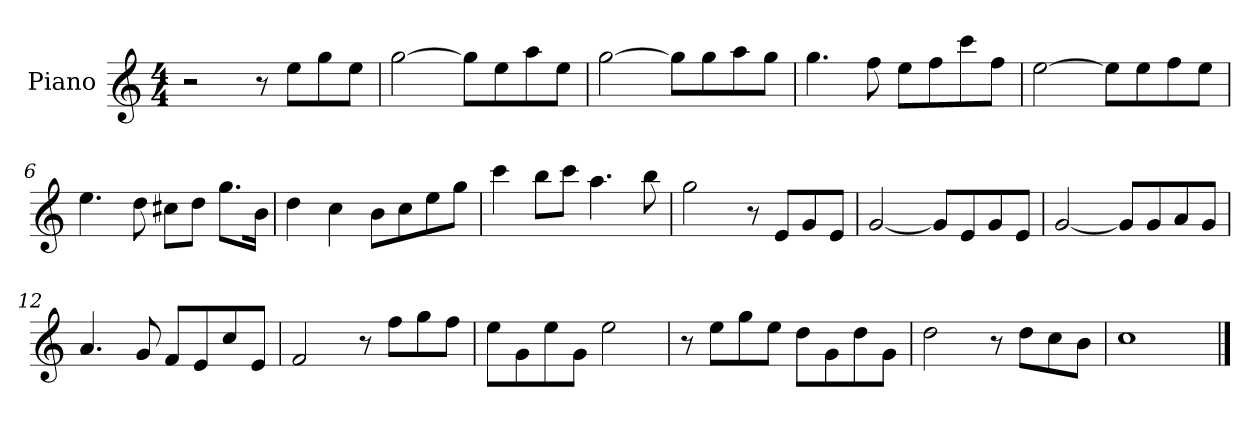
**kern
*part1
*staff1
*I"Piano
*clefG2
*k[]
*M4/4
=1
2r
8r
8ee\L
8gg\
8ee\J
=2
[2gg\
8gg\L]
8ee\
8aa\
8ee\J
=3
[2gg\
8gg\L]
8gg\
8aa\
8gg\J
=4
4.gg\
8ff\
8ee\L
8ff\
8ccc\
8ff\J
=5
[2ee\
8ee\L]
8ee\
8ff\
8ee\J
=6
4.ee\
8dd\
8cc#X\L
8dd\J
8.gg\L
16b\Jk
!!LO:LB:g=z
=7
4dd\
4cc\
8b\L
8cc\
8ee\
8gg\J
=8
4ccc\
8bb\L
8ccc\J
4.aa\
8bb\
=9
2gg\
8r
8e/L
8g/
8e/J
=10
[2g/
8g/L]
8e/
8g/
8e/J
=11
[2g/
8g/L]
8g/
8a/
8g/J
=12
4.a/
8g/
8f/L
8e/
8cc/
8e/J
!!LO:LB:g=z
=13
2f/
8r
8ff\L
8gg\
8ff\J
=14
8ee\L
8g\
8ee\
8g\J
2ee\
=15
8r
8ee\L
8gg\
8ee\J
8dd\L
8g\
8dd\
8g\J
=16
2dd\
8r
8dd\L
8cc\
8b\J
=17
1cc
==
*-
